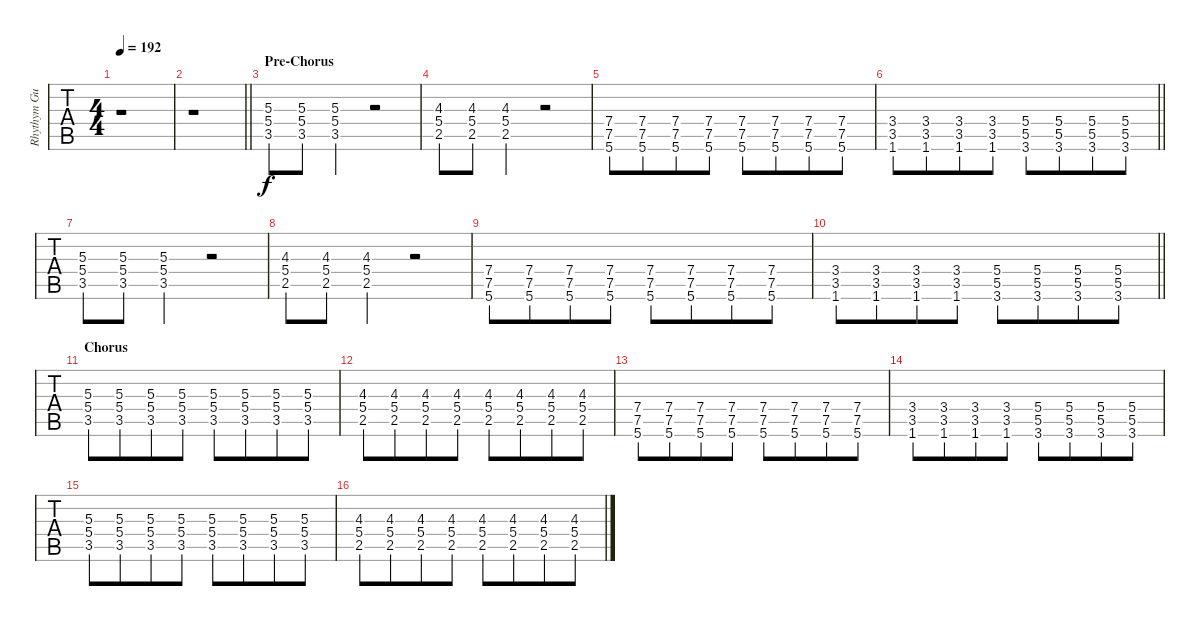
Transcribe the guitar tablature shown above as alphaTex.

\track ("Rhythym Guitar" "Rhythym Gu") {instrument distortionguitar}
\staff {tabs}
\tuning (E4 B3 G3 D3 A2 E2) {hide}
\ts (4 4)
\tempo 192
\clef g2
\ks c
r.1{dy f} |
\barLineRight lightlight
r.1 |
\section ("" "Pre-Chorus")
(5.3 5.4 3.5).8 (5.3 5.4 3.5).8 (5.3 5.4 3.5).4 r.2 |
(4.3 5.4 2.5).8 (4.3 5.4 2.5).8 (4.3 5.4 2.5).4 r.2 |
(7.4 7.5 5.6).8 (7.4 7.5 5.6).8{beam merge} (7.4 7.5 5.6).8 (7.4 7.5 5.6).8 (7.4 7.5 5.6).8 (7.4 7.5 5.6).8{beam merge} (7.4 7.5 5.6).8 (7.4 7.5 5.6).8 |
\barLineRight lightlight
(3.4 3.5 1.6).8 (3.4 3.5 1.6).8{beam merge} (3.4 3.5 1.6).8 (3.4 3.5 1.6).8 (5.4 5.5 3.6).8 (5.4 5.5 3.6).8{beam merge} (5.4 5.5 3.6).8 (5.4 5.5 3.6).8 |
(5.3 5.4 3.5).8 (5.3 5.4 3.5).8 (5.3 5.4 3.5).4 r.2 |
(4.3 5.4 2.5).8 (4.3 5.4 2.5).8 (4.3 5.4 2.5).4 r.2 |
(7.4 7.5 5.6).8 (7.4 7.5 5.6).8{beam merge} (7.4 7.5 5.6).8 (7.4 7.5 5.6).8 (7.4 7.5 5.6).8 (7.4 7.5 5.6).8{beam merge} (7.4 7.5 5.6).8 (7.4 7.5 5.6).8 |
\barLineRight lightlight
(3.4 3.5 1.6).8 (3.4 3.5 1.6).8{beam merge} (3.4 3.5 1.6).8 (3.4 3.5 1.6).8 (5.4 5.5 3.6).8 (5.4 5.5 3.6).8{beam merge} (5.4 5.5 3.6).8 (5.4 5.5 3.6).8 |
\section ("" "Chorus")
(5.3 5.4 3.5).8 (5.3 5.4 3.5).8{beam merge} (5.3 5.4 3.5).8 (5.3 5.4 3.5).8 (5.3 5.4 3.5).8 (5.3 5.4 3.5).8{beam merge} (5.3 5.4 3.5).8 (5.3 5.4 3.5).8 |
(4.3 5.4 2.5).8 (4.3 5.4 2.5).8{beam merge} (4.3 5.4 2.5).8 (4.3 5.4 2.5).8 (4.3 5.4 2.5).8 (4.3 5.4 2.5).8{beam merge} (4.3 5.4 2.5).8 (4.3 5.4 2.5).8 |
(7.4 7.5 5.6).8 (7.4 7.5 5.6).8{beam merge} (7.4 7.5 5.6).8 (7.4 7.5 5.6).8 (7.4 7.5 5.6).8 (7.4 7.5 5.6).8{beam merge} (7.4 7.5 5.6).8 (7.4 7.5 5.6).8 |
(3.4 3.5 1.6).8 (3.4 3.5 1.6).8{beam merge} (3.4 3.5 1.6).8 (3.4 3.5 1.6).8 (5.4 5.5 3.6).8 (5.4 5.5 3.6).8{beam merge} (5.4 5.5 3.6).8 (5.4 5.5 3.6).8 |
(5.3 5.4 3.5).8 (5.3 5.4 3.5).8{beam merge} (5.3 5.4 3.5).8 (5.3 5.4 3.5).8 (5.3 5.4 3.5).8 (5.3 5.4 3.5).8{beam merge} (5.3 5.4 3.5).8 (5.3 5.4 3.5).8 |
(4.3 5.4 2.5).8 (4.3 5.4 2.5).8{beam merge} (4.3 5.4 2.5).8 (4.3 5.4 2.5).8 (4.3 5.4 2.5).8 (4.3 5.4 2.5).8{beam merge} (4.3 5.4 2.5).8 (4.3 5.4 2.5).8
